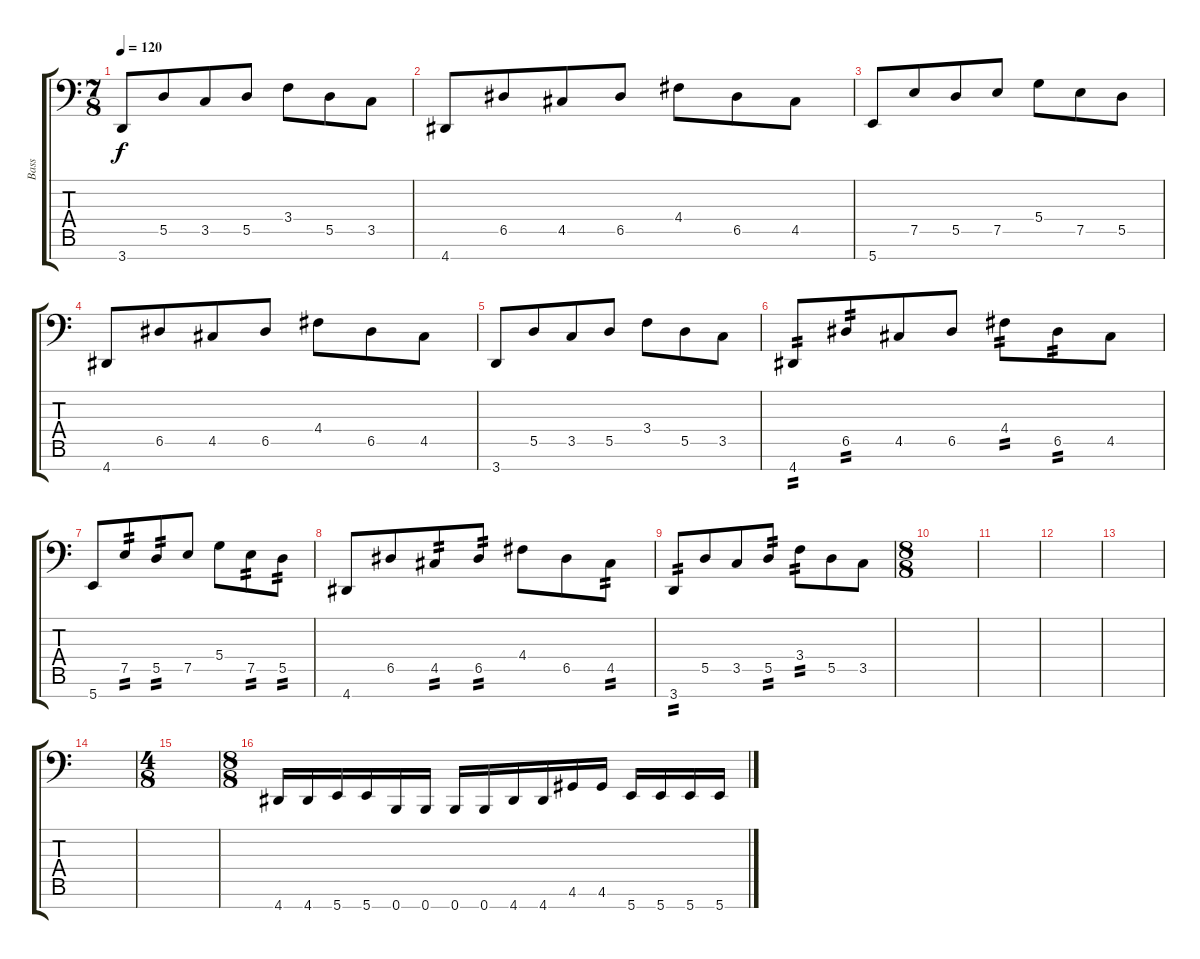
\track ("Bass" "Bass") {instrument electricbasspick}
\staff {score tabs}
\tuning (E3 B2 G2 D2 A1 E1 B0) {hide}
\ts (7 8)
\tempo 120
\clef f4
\ks c
3.7.8{dy f} 5.5.8 3.5.8 5.5.8 3.4.8 5.5.8 3.5.8 |
4.7.8 6.5.8 4.5.8 6.5.8 4.4.8 6.5.8 4.5.8 |
5.7.8 7.5.8 5.5.8 7.5.8 5.4.8 7.5.8 5.5.8 |
4.7.8 6.5.8 4.5.8 6.5.8 4.4.8 6.5.8 4.5.8 |
3.7.8 5.5.8 3.5.8 5.5.8 3.4.8 5.5.8 3.5.8 |
4.7.8{tp 2} 6.5.8{tp 2} 4.5.8 6.5.8 4.4.8{tp 2} 6.5.8{tp 2} 4.5.8 |
5.7.8 7.5.8{tp 2} 5.5.8{tp 2} 7.5.8 5.4.8 7.5.8{tp 2} 5.5.8{tp 2} |
4.7.8 6.5.8 4.5.8{tp 2} 6.5.8{tp 2} 4.4.8 6.5.8 4.5.8{tp 2} |
3.7.8{tp 2} 5.5.8 3.5.8 5.5.8{tp 2} 3.4.8{tp 2} 5.5.8 3.5.8 |
\ts (8 8)
|
|
|
|
|
\ts (4 8)
|
\ts (8 8)
4.7.16 4.7.16 5.7.16 5.7.16 0.7.16 0.7.16 0.7.16 0.7.16 4.7.16 4.7.16 4.6.16 4.6.16 5.7.16 5.7.16 5.7.16 5.7.16
